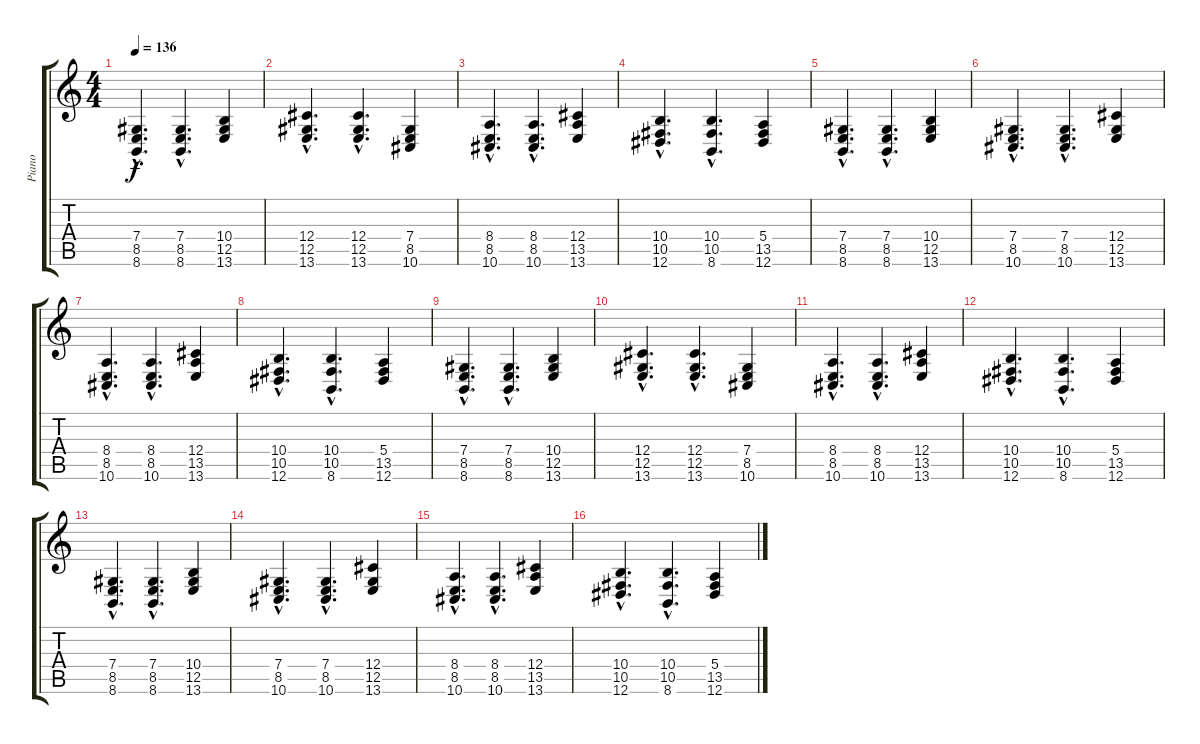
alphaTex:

\track ("Piano" "Piano") {instrument acousticgrandpiano}
\staff {score tabs}
\tuning (Eb4 Bb3 Gb3 Db3 Ab2 Eb2) {hide}
\ts (4 4)
\tempo 136
\clef g2
\ks c
(7.4{hac} 8.5{hac} 8.6{hac}).4{d dy f} (7.4{hac} 8.5{hac} 8.6{hac}).4{d} (10.4 12.5 13.6).4 |
(12.4{hac} 12.5{hac} 13.6{hac}).4{d} (12.4{hac} 12.5{hac} 13.6{hac}).4{d} (7.4 8.5 10.6).4 |
(8.4{hac} 8.5{hac} 10.6{hac}).4{d} (8.4{hac} 8.5{hac} 10.6{hac}).4{d} (12.4 13.5 13.6).4 |
(10.4{hac} 10.5{hac} 12.6{hac}).4{d} (10.4{hac} 10.5{hac} 8.6{hac}).4{d} (5.4 13.5 12.6).4 |
(7.4{hac} 8.5{hac} 8.6{hac}).4{d} (7.4{hac} 8.5{hac} 8.6{hac}).4{d} (10.4 12.5 13.6).4 |
(7.4{hac} 8.5{hac} 10.6{hac}).4{d} (7.4{hac} 8.5{hac} 10.6{hac}).4{d} (12.4 12.5 13.6).4 |
(8.4{hac} 8.5{hac} 10.6{hac}).4{d} (8.4{hac} 8.5{hac} 10.6{hac}).4{d} (12.4 13.5 13.6).4 |
(10.4{hac} 10.5{hac} 12.6{hac}).4{d} (10.4{hac} 10.5{hac} 8.6{hac}).4{d} (5.4 13.5 12.6).4 |
(7.4{hac} 8.5{hac} 8.6{hac}).4{d} (7.4{hac} 8.5{hac} 8.6{hac}).4{d} (10.4 12.5 13.6).4 |
(12.4{hac} 12.5{hac} 13.6{hac}).4{d} (12.4{hac} 12.5{hac} 13.6{hac}).4{d} (7.4 8.5 10.6).4 |
(8.4{hac} 8.5{hac} 10.6{hac}).4{d} (8.4{hac} 8.5{hac} 10.6{hac}).4{d} (12.4 13.5 13.6).4 |
(10.4{hac} 10.5{hac} 12.6{hac}).4{d} (10.4{hac} 10.5{hac} 8.6{hac}).4{d} (5.4 13.5 12.6).4 |
(7.4{hac} 8.5{hac} 8.6{hac}).4{d} (7.4{hac} 8.5{hac} 8.6{hac}).4{d} (10.4 12.5 13.6).4 |
(7.4{hac} 8.5{hac} 10.6{hac}).4{d} (7.4{hac} 8.5{hac} 10.6{hac}).4{d} (12.4 12.5 13.6).4 |
(8.4{hac} 8.5{hac} 10.6{hac}).4{d} (8.4{hac} 8.5{hac} 10.6{hac}).4{d} (12.4 13.5 13.6).4 |
(10.4{hac} 10.5{hac} 12.6{hac}).4{d} (10.4{hac} 10.5{hac} 8.6{hac}).4{d} (5.4 13.5 12.6).4
